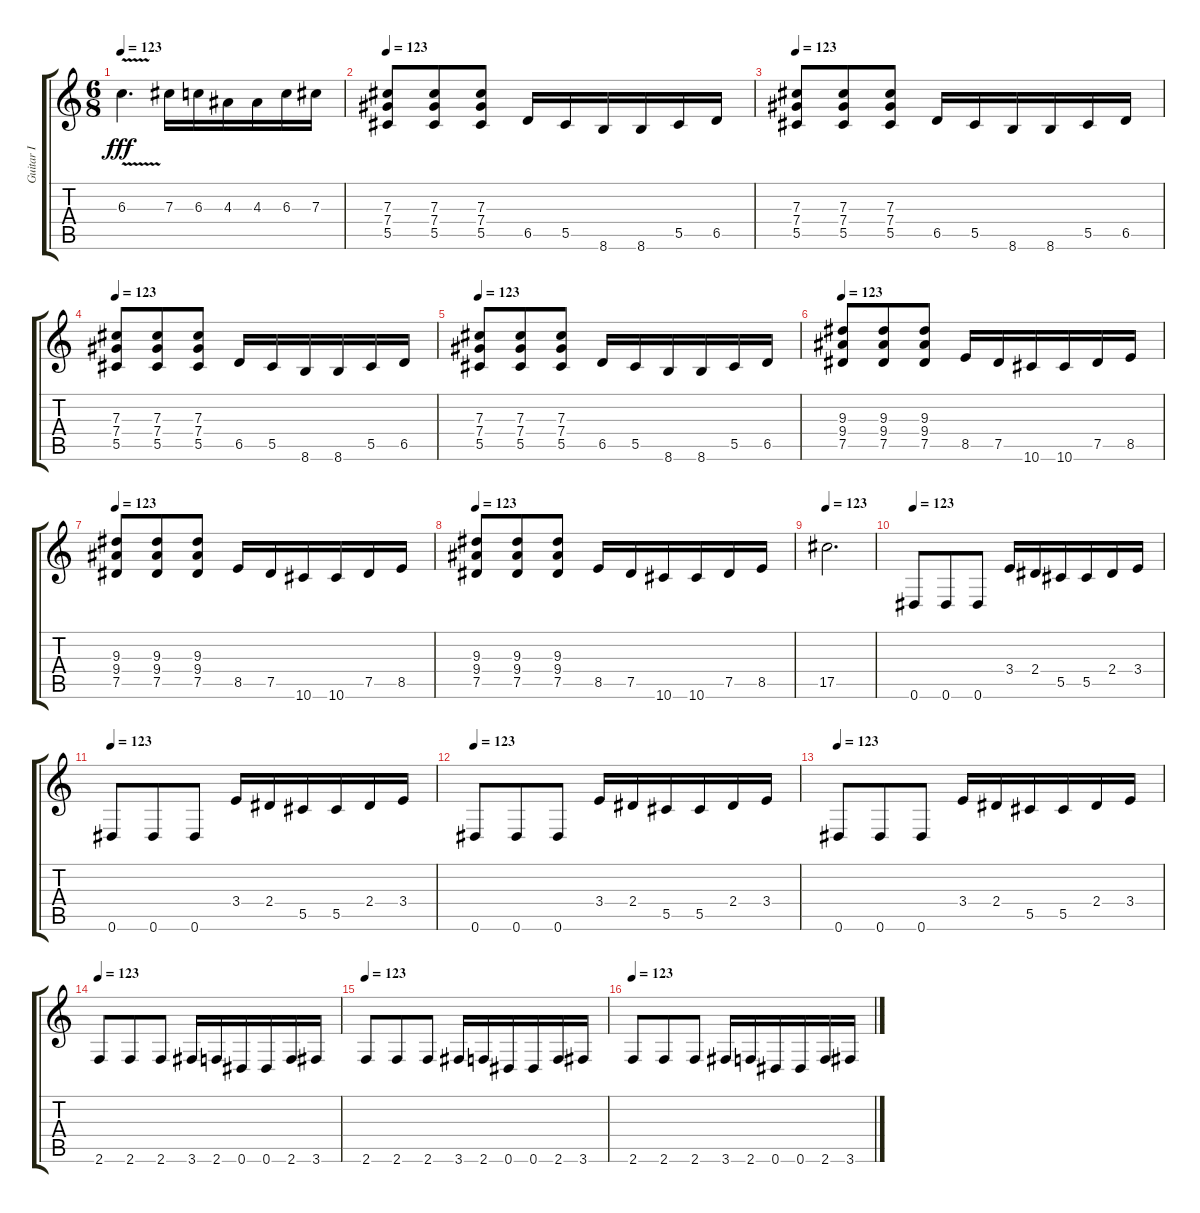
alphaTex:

\track ("Guitar I" "Guitar I") {instrument overdrivenguitar}
\staff {score tabs}
\tuning (Eb4 Bb3 Gb3 Db3 Ab2 Eb2) {hide}
\ts (6 8)
\tempo 123
\clef g2
\ks c
6.3{v}.4{d dy fff} 7.3.16 6.3.16 4.3.16 4.3.16 6.3.16 7.3.16 |
\tempo 123
(7.3 7.4 5.5).8 (7.3 7.4 5.5).8 (7.3 7.4 5.5).8 6.5.16 5.5.16 8.6.16 8.6.16 5.5.16 6.5.16 |
\tempo 123
(7.3 7.4 5.5).8 (7.3 7.4 5.5).8 (7.3 7.4 5.5).8 6.5.16 5.5.16 8.6.16 8.6.16 5.5.16 6.5.16 |
\tempo 123
(7.3 7.4 5.5).8 (7.3 7.4 5.5).8 (7.3 7.4 5.5).8 6.5.16 5.5.16 8.6.16 8.6.16 5.5.16 6.5.16 |
\tempo 123
(7.3 7.4 5.5).8 (7.3 7.4 5.5).8 (7.3 7.4 5.5).8 6.5.16 5.5.16 8.6.16 8.6.16 5.5.16 6.5.16 |
\tempo 123
(9.3 9.4 7.5).8 (9.3 9.4 7.5).8 (9.3 9.4 7.5).8 8.5.16 7.5.16 10.6.16 10.6.16 7.5.16 8.5.16 |
\tempo 123
(9.3 9.4 7.5).8 (9.3 9.4 7.5).8 (9.3 9.4 7.5).8 8.5.16 7.5.16 10.6.16 10.6.16 7.5.16 8.5.16 |
\tempo 123
(9.3 9.4 7.5).8 (9.3 9.4 7.5).8 (9.3 9.4 7.5).8 8.5.16 7.5.16 10.6.16 10.6.16 7.5.16 8.5.16 |
\tempo 123
17.5.2{d} |
\tempo 123
0.6.8 0.6.8 0.6.8 3.4.16 2.4.16 5.5.16 5.5.16 2.4.16 3.4.16 |
\tempo 123
0.6.8 0.6.8 0.6.8 3.4.16 2.4.16 5.5.16 5.5.16 2.4.16 3.4.16 |
\tempo 123
0.6.8 0.6.8 0.6.8 3.4.16 2.4.16 5.5.16 5.5.16 2.4.16 3.4.16 |
\tempo 123
0.6.8 0.6.8 0.6.8 3.4.16 2.4.16 5.5.16 5.5.16 2.4.16 3.4.16 |
\tempo 123
2.6.8 2.6.8 2.6.8 3.6.16 2.6.16 0.6.16 0.6.16 2.6.16 3.6.16 |
\tempo 123
2.6.8 2.6.8 2.6.8 3.6.16 2.6.16 0.6.16 0.6.16 2.6.16 3.6.16 |
\tempo 123
2.6.8 2.6.8 2.6.8 3.6.16 2.6.16 0.6.16 0.6.16 2.6.16 3.6.16
